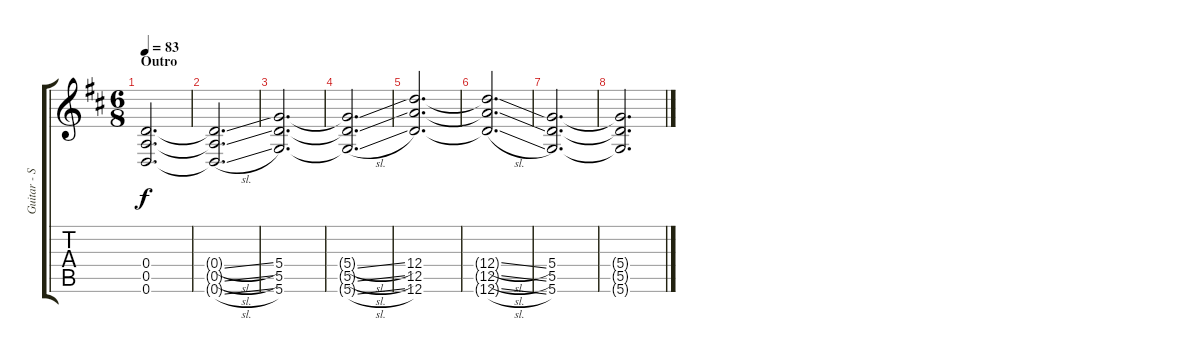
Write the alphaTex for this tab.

\track ("Guitar - Simon Neil" "Guitar - S") {instrument electricguitarclean}
\staff {score tabs}
\tuning (E4 B3 G3 D3 A2 D2) {hide}
\ts (6 8)
\section ("" "Outro")
\tempo 83
\clef g2
\ks d
(0.4 0.5 0.6).2{d dy f} |
(0.4{sl t} 0.5{sl t} 0.6{sl t}).2{d} |
(5.4 5.5 5.6).2{d} |
(5.4{sl t} 5.5{sl t} 5.6{sl t}).2{d} |
(12.4 12.5 12.6).2{d} |
(12.4{sl t} 12.5{sl t} 12.6{sl t}).2{d} |
(5.4 5.5 5.6).2{d} |
(5.4{t} 5.5{t} 5.6{t}).2{d}
